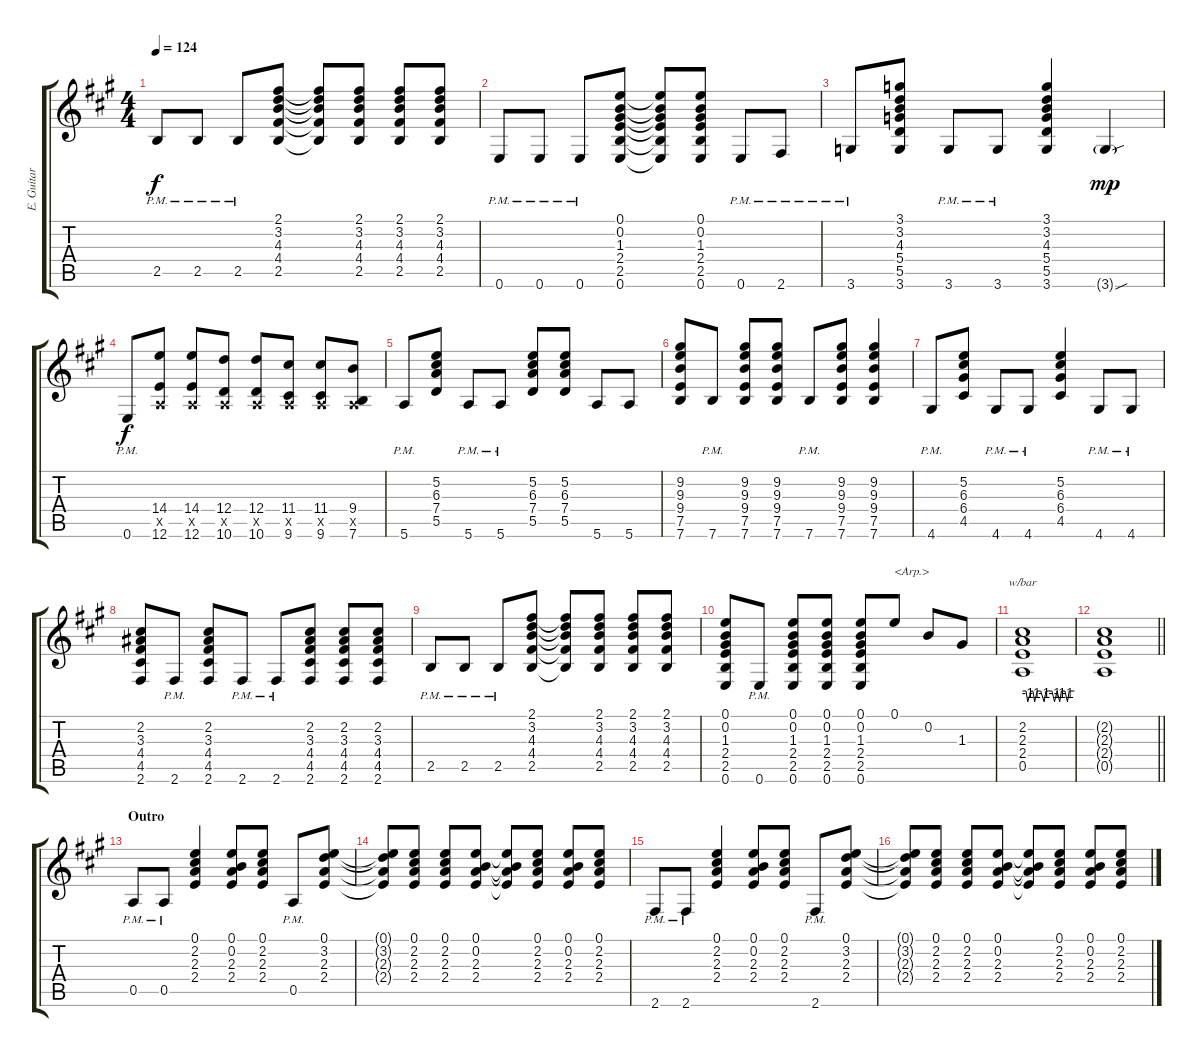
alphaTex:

\track ("E. Guitar I" "E. Guitar ") {instrument overdrivenguitar}
\staff {score tabs}
\tuning (E4 B3 G3 D3 A2 E2) {hide}
\ts (4 4)
\tempo 124
\clef g2
\ks a
2.5{pm}.8{dy f} 2.5{pm}.8 2.5{pm}.8 (2.1 3.2 4.3 4.4 2.5).8 (2.1{t} 3.2{t} 4.3{t} 4.4{t} 2.5{t}).8 (2.1 3.2 4.3 4.4 2.5).8 (2.1 3.2 4.3 4.4 2.5).8 (2.1 3.2 4.3 4.4 2.5).8 |
0.6{pm}.8 0.6{pm}.8 0.6{pm}.8 (0.1 0.2 1.3 2.4 2.5 0.6).8 (0.1{t} 0.2{t} 1.3{t} 2.4{t} 2.5{t} 0.6{t}).8 (0.1 0.2 1.3 2.4 2.5 0.6).8 0.6{pm}.8 2.6{pm}.8 |
3.6{pm}.8 (3.1 3.2 4.3 5.4 5.5 3.6).8 3.6{pm}.8 3.6{pm}.8 (3.1 3.2 4.3 5.4 5.5 3.6).4 3.6{sou g}.4{dy mp} |
0.6{pm}.8{dy f} (14.4 0.5{x} 12.6).8 (14.4 0.5{x} 12.6).8 (12.4 0.5{x} 10.6).8 (12.4 0.5{x} 10.6).8 (11.4 0.5{x} 9.6).8 (11.4 0.5{x} 9.6).8 (9.4 0.5{x} 7.6).8 |
5.6{pm}.8 (5.2 6.3 7.4 5.5).8 5.6{pm}.8 5.6{pm}.8 (5.2 6.3 7.4 5.5).8 (5.2 6.3 7.4 5.5).8 5.6.8 5.6.8 |
(9.2 9.3 9.4 7.5 7.6).8 7.6{pm}.8 (9.2 9.3 9.4 7.5 7.6).8 (9.2 9.3 9.4 7.5 7.6).8 7.6{pm}.8 (9.2 9.3 9.4 7.5 7.6).8 (9.2 9.3 9.4 7.5 7.6).4 |
4.6{pm}.8 (5.2 6.3 6.4 4.5).8 4.6{pm}.8 4.6{pm}.8 (5.2 6.3 6.4 4.5).4 4.6{pm}.8 4.6{pm}.8 |
(2.2 3.3 4.4 4.5 2.6).8 2.6{pm}.8 (2.2 3.3 4.4 4.5 2.6).8 2.6{pm}.8 2.6{pm}.8 (2.2 3.3 4.4 4.5 2.6).8 (2.2 3.3 4.4 4.5 2.6).8 (2.2 3.3 4.4 4.5 2.6).8 |
2.5{pm}.8 2.5{pm}.8 2.5{pm}.8 (2.1 3.2 4.3 4.4 2.5).8 (2.1{t} 3.2{t} 4.3{t} 4.4{t} 2.5{t}).8 (2.1 3.2 4.3 4.4 2.5).8 (2.1 3.2 4.3 4.4 2.5).8 (2.1 3.2 4.3 4.4 2.5).8 |
(0.1 0.2 1.3 2.4 2.5 0.6).8 0.6{pm}.8 (0.1 0.2 1.3 2.4 2.5 0.6).8 (0.1 0.2 1.3 2.4 2.5 0.6).8 (0.1 0.2 1.3 2.4 2.5 0.6).8 0.1.8{txt "<Arp.>"} 0.2.8 1.3.8 |
(2.2 2.3 2.4 0.5).1{tbe (custom default 0 0 4 0 6 -4 10 0 12 0 14 -4 17 0 21 0 25 -4 27 0 34 0 37 -4 40 0 43 -4 45 0 49 0 52 -4 54 0 60 0)} |
\barLineRight lightlight
(2.2{t} 2.3{t} 2.4{t} 0.5{t}).1 |
\section ("" "Outro")
0.5{pm}.8 0.5{pm}.8 (0.1 2.2 2.3 2.4).4 (0.1 0.2 2.3 2.4).8 (0.1 2.2 2.3 2.4).8 0.5{pm}.8 (0.1 3.2 2.3 2.4).8 |
(0.1{t} 3.2{t} 2.3{t} 2.4{t}).8 (0.1 2.2 2.3 2.4).8 (0.1 2.2 2.3 2.4).8 (0.1 0.2 2.3 2.4).8 (0.1{t} 0.2{t} 2.3{t} 2.4{t}).8 (0.1 2.2 2.3 2.4).8 (0.1 0.2 2.3 2.4).8 (0.1 2.2 2.3 2.4).8 |
2.6{pm}.8 2.6{pm}.8 (0.1 2.2 2.3 2.4).4 (0.1 0.2 2.3 2.4).8 (0.1 2.2 2.3 2.4).8 2.6{pm}.8 (0.1 3.2 2.3 2.4).8 |
(0.1{t} 3.2{t} 2.3{t} 2.4{t}).8 (0.1 2.2 2.3 2.4).8 (0.1 2.2 2.3 2.4).8 (0.1 0.2 2.3 2.4).8 (0.1{t} 0.2{t} 2.3{t} 2.4{t}).8 (0.1 2.2 2.3 2.4).8 (0.1 0.2 2.3 2.4).8 (0.1 2.2 2.3 2.4).8
